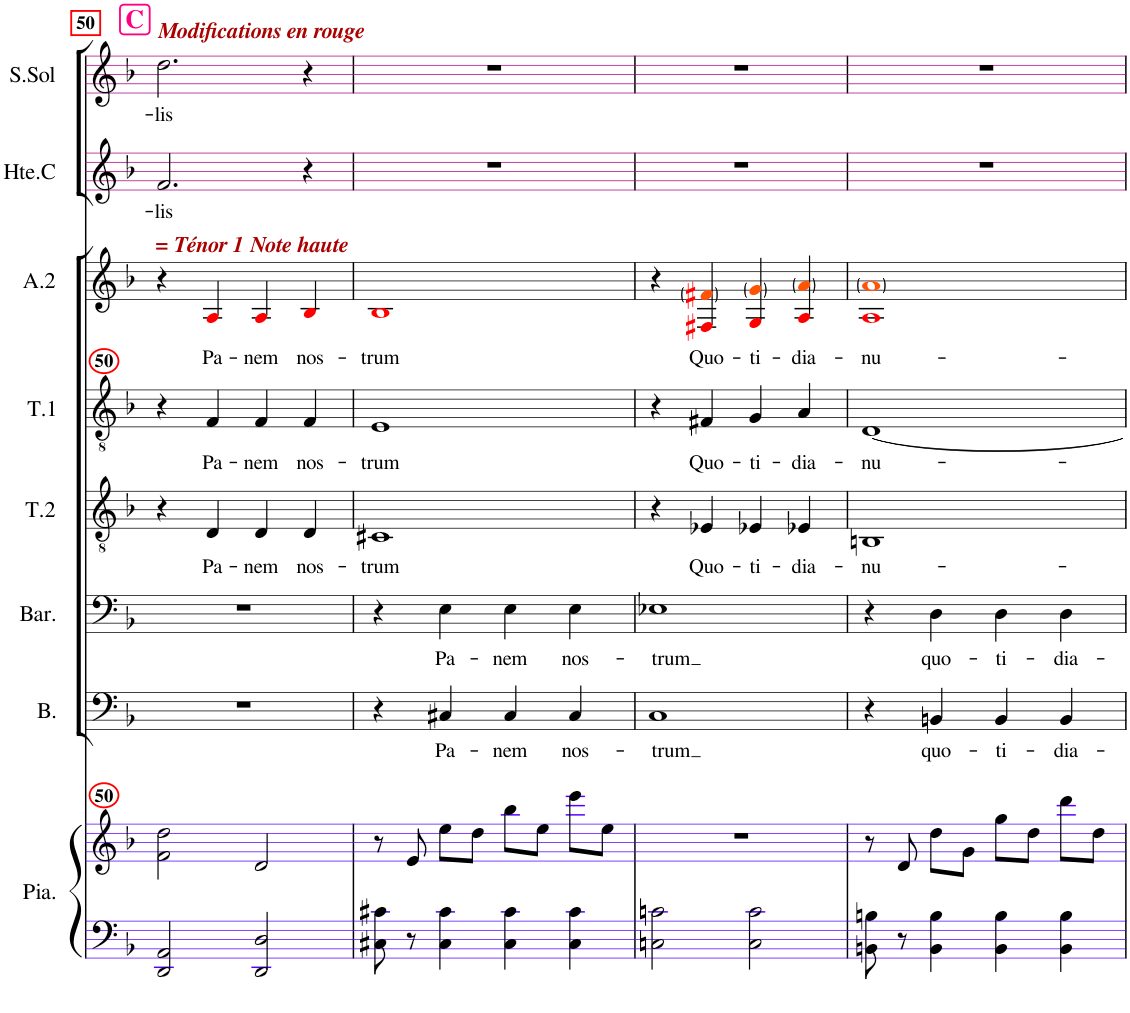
**kern	**kern	**kern	**text	**kern	**text	**kern	**text	**kern	**text	**kern	**text	**kern	**text	**kern	**text
*part8	*part8	*part7	*part7	*part6	*part6	*part5	*part5	*part4	*part4	*part3	*part3	*part2	*part2	*part1	*part1
*staff9	*staff8	*staff7	*staff7	*staff6	*staff6	*staff5	*staff5	*staff4	*staff4	*staff3	*staff3	*staff2	*staff2	*staff1	*staff1
*I"Piano	*	*I"Basse	*	*I"Baryton	*	*I"Ténor 2	*	*I"Ténor 1	*	*I"Alto 2	*	*I"Hte-Contre	*	*I"Soprane Sol.	*
*I'Pia.	*	*I'B.	*	*I'Bar.	*	*I'T.2	*	*I'T.1	*	*I'A.2	*	*I'Hte.C	*	*I'S.Sol	*
!!LO:PB:g=z
*clefF4	*clefG2	*clefF4	*	*clefF4	*	*clefGv2	*	*clefGv2	*	*clefG2	*	*clefG2	*	*clefG2	*
*k[b-]	*k[b-]	*k[b-]	*	*k[b-]	*	*k[b-]	*	*k[b-]	*	*k[b-]	*	*k[b-]	*	*k[b-]	*
*M4/4	*M4/4	*M4/4	*	*M4/4	*	*M4/4	*	*M4/4	*	*M4/4	*	*M4/4	*	*M4/4	*
!!LO:REH:place=s1:a:B:cj:color=#FF007F:fs=14:t=C
=50	=50	=50	=50	=50	=50	=50	=50	=50	=50	=50	=50	=50	=50	=50	=50
!	!	!	!	!	!	!	!	!	!	!	!	!	!	!LO:TX:a:Bi:color=#AA0000:t=Modifications en rouge	!
!	!	!	!	!	!	!	!	!LO:TX:a:B:t=50	!	!	!	!	!	!	!
!	!LO:TX:a:B:t=50	!	!	!	!	!	!	!	!	!	!	!	!	!	!
!	!	!	!	!	!	!	!	!	!	!	!	!	!LO:LY:b	!	!LO:LY:b
2DD/ 2AA/	2f\ 2dd\	1r	.	1r	.	4r	.	4r	.	4r	.	2.f/	-lis	2.dd\	-lis
!	!	!	!	!	!	!	!	!	!	!LO:TX:a:Bi:color=#AA0000:t== Ténor 1 Note haute	!	!	!	!	!
!	!	!	!	!	!	!	!LO:LY:b	!	!LO:LY:b	!	!LO:LY:b	!	!	!	!
.	.	.	.	.	.	4D/	Pa-	4F/	Pa-	4Ai/	Pa-	.	.	.	.
!	!	!	!	!	!	!	!LO:LY:b	!	!LO:LY:b	!	!LO:LY:b	!	!	!	!
2DD/ 2D/	2d/	.	.	.	.	4D/	-nem	4F/	-nem	4Ai/	-nem	.	.	.	.
!	!	!	!	!	!	!	!LO:LY:b	!	!LO:LY:b	!	!LO:LY:b	!	!	!	!
.	.	.	.	.	.	4D/	nos-	4F/	nos-	4B-i/	nos-	4r	.	4r	.
=51	=51	=51	=51	=51	=51	=51	=51	=51	=51	=51	=51	=51	=51	=51	=51
!	!	!	!	!	!	!	!LO:LY:b	!	!LO:LY:b	!	!LO:LY:b	!	!	!	!
8C#X\ 8c#X\	8r	4r	.	4r	.	1C#X	-trum	1E	-trum	1B-i	-trum	1r	.	1r	.
8r	8e/	.	.	.	.	.	.	.	.	.	.	.	.	.	.
!	!	!	!LO:LY:b	!	!LO:LY:b	!	!	!	!	!	!	!	!	!	!
4C#\ 4c#\	8ee\L	4C#X/	Pa-	4E\	Pa-	.	.	.	.	.	.	.	.	.	.
.	8dd\J	.	.	.	.	.	.	.	.	.	.	.	.	.	.
!	!	!	!LO:LY:b	!	!LO:LY:b	!	!	!	!	!	!	!	!	!	!
4C#\ 4c#\	8bb-\L	4C#/	-nem	4E\	-nem	.	.	.	.	.	.	.	.	.	.
.	8ee\J	.	.	.	.	.	.	.	.	.	.	.	.	.	.
!	!	!	!LO:LY:b	!	!LO:LY:b	!	!	!	!	!	!	!	!	!	!
4C#\ 4c#\	8eee\L	4C#/	nos-	4E\	nos-	.	.	.	.	.	.	.	.	.	.
.	8ee\J	.	.	.	.	.	.	.	.	.	.	.	.	.	.
=52	=52	=52	=52	=52	=52	=52	=52	=52	=52	=52	=52	=52	=52	=52	=52
!	!	!	!LO:LY:b	!	!LO:LY:b	!	!	!	!	!	!	!	!	!	!
2Cn\ 2cn\	1r	1C	-trum	1E-X	-trum	4r	.	4r	.	4r	.	1r	.	1r	.
!	!	!	!	!	!	!	!LO:LY:b	!	!LO:LY:b	!	!LO:LY:b	!	!	!	!
.	.	.	.	.	.	4E-X/	Quo-	4F#X/	Quo-	4F#Xi/ 4f#Xj/	Quo-	.	.	.	.
!	!	!	!	!	!	!	!LO:LY:b	!	!LO:LY:b	!	!LO:LY:b	!	!	!	!
2C\ 2c\	.	.	.	.	.	4E-X/	-ti-	4G/	-ti-	4Gi/ 4gj/	-ti-	.	.	.	.
!	!	!	!	!	!	!	!LO:LY:b	!	!LO:LY:b	!	!LO:LY:b	!	!	!	!
.	.	.	.	.	.	4E-X/	-dia-	4A/	-dia-	4Ai/ 4aj/	-dia-	.	.	.	.
=53	=53	=53	=53	=53	=53	=53	=53	=53	=53	=53	=53	=53	=53	=53	=53
!	!	!	!	!	!	!	!LO:LY:b	!	!LO:LY:b	!	!LO:LY:b	!	!	!	!
8BBn\ 8Bn\	8r	4r	.	4r	.	1BBn	-nu-	[1D	-nu-	1Ai 1aj	-nu-	1r	.	1r	.
8r	8d/	.	.	.	.	.	.	.	.	.	.	.	.	.	.
!	!	!	!LO:LY:b	!	!LO:LY:b	!	!	!	!	!	!	!	!	!	!
4BB\ 4B\	8dd\L	4BBn/	quo-	4D\	quo-	.	.	.	.	.	.	.	.	.	.
.	8g\J	.	.	.	.	.	.	.	.	.	.	.	.	.	.
!	!	!	!LO:LY:b	!	!LO:LY:b	!	!	!	!	!	!	!	!	!	!
4BB\ 4B\	8gg\L	4BB/	-ti-	4D\	-ti-	.	.	.	.	.	.	.	.	.	.
.	8dd\J	.	.	.	.	.	.	.	.	.	.	.	.	.	.
!	!	!	!LO:LY:b	!	!LO:LY:b	!	!	!	!	!	!	!	!	!	!
4BB\ 4B\	8ddd\L	4BB/	-dia-	4D\	-dia-	.	.	.	.	.	.	.	.	.	.
.	8dd\J	.	.	.	.	.	.	.	.	.	.	.	.	.	.
=	=	=	=	=	=	=	=	=	=	=	=	=	=	=	=
*-	*-	*-	*-	*-	*-	*-	*-	*-	*-	*-	*-	*-	*-	*-	*-
